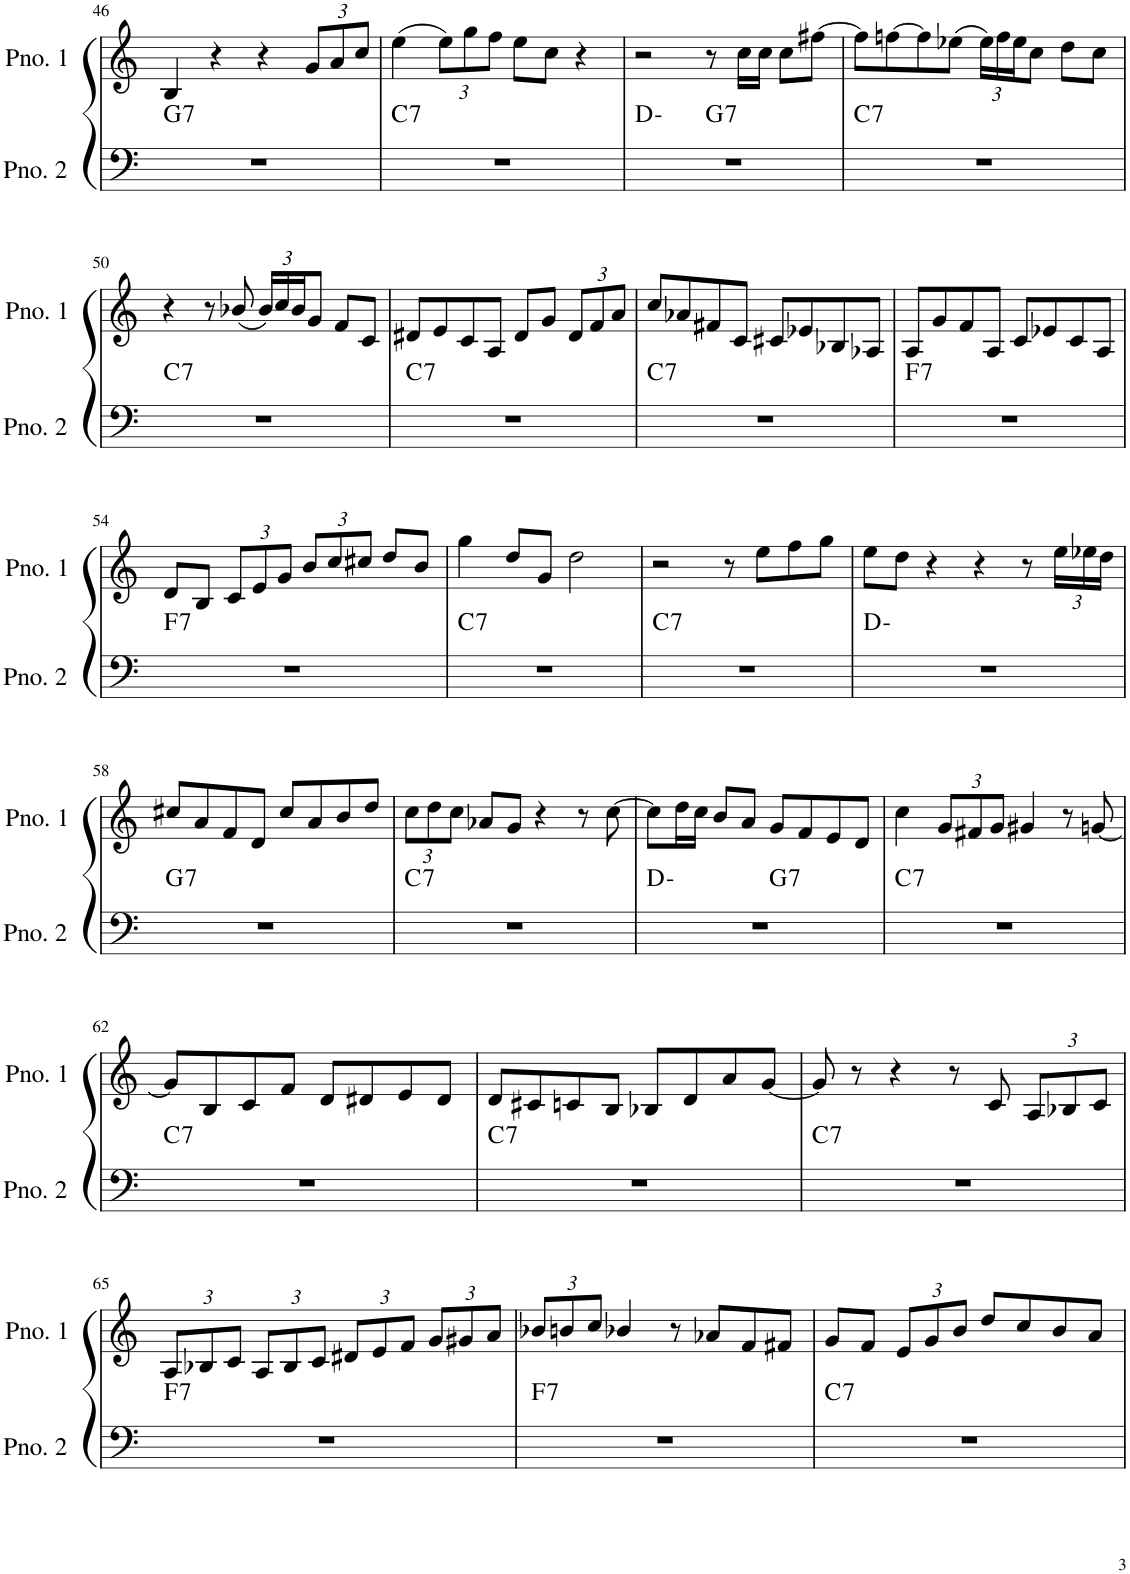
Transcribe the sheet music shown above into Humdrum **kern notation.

**kern	**harte	**kern
*part2	*part2	*part1
*staff2	*	*staff1
*I"ピアノ 2	*	*I"ピアノ 1
!!LO:PB:g=z
*clefF4	*	*clefG2
*k[]	*	*k[]
*M4/4	*	*M4/4
=46	=46	=46
!	!LO:H:kt=7	!
1r	G:7	4B/
.	.	4r
.	.	4r
*	*	*Xbrackettup
.	.	12g/L
.	.	12a/
.	.	12cc/J
=47	=47	=47
!	!LO:H:kt=7	!
1r	C:7	(4ee\
.	.	12ee\L)
.	.	12gg\
.	.	12ff\J
.	.	8ee\L
.	.	8cc\J
.	.	4r
=48	=48	=48
*^	*	*
1r	2ryy	D:min	2r
!	!	!LO:H:kt=7	!
.	2ryy	G:7	8r
.	.	.	16cc\LL
.	.	.	16cc\JJ
.	.	.	8cc\L
.	.	.	[8ff#X\J
=49	=49	=49	=49
!	!	!LO:H:kt=7	!
*v	*v	*	*
1r	C:7	8ff#\L]
.	.	[8ffn\
.	.	8ff\]
.	.	(8ee-X\J
.	.	24ee-\LL)
.	.	24ff\
.	.	24ee-\J
.	.	8cc\J
.	.	8dd\L
.	.	8cc\J
!!LO:LB:g=z
=50	=50	=50
!	!LO:H:kt=7	!
1r	C:7	4r
.	.	8r
.	.	(8b-X/
.	.	24b-/LL)
.	.	24cc/
.	.	24b-/J
.	.	8g/J
.	.	8f/L
.	.	8c/J
=51	=51	=51
!	!LO:H:kt=7	!
1r	C:7	8d#X/L
.	.	8e/
.	.	8c/
.	.	8A/J
.	.	8d#/L
.	.	8g/J
.	.	12d#/L
.	.	12f/
.	.	12a/J
=52	=52	=52
!	!LO:H:kt=7	!
1r	C:7	8cc/L
.	.	8a-X/
.	.	8f#X/
.	.	8c/J
.	.	8c#X/L
.	.	8e-X/
.	.	8B-X/
.	.	8A-X/J
=53	=53	=53
!	!LO:H:kt=7	!
1r	F:7	8A/L
.	.	8g/
.	.	8f/
.	.	8A/J
.	.	8c/L
.	.	8e-X/
.	.	8c/
.	.	8A/J
!!LO:LB:g=z
=54	=54	=54
!	!LO:H:kt=7	!
1r	F:7	8d/L
.	.	8B/J
.	.	12c/L
.	.	12e/
.	.	12g/J
.	.	12b/L
.	.	12cc/
.	.	12cc#X/J
.	.	8dd/L
.	.	8b/J
=55	=55	=55
!	!LO:H:kt=7	!
1r	C:7	4gg\
.	.	8dd/L
.	.	8g/J
.	.	2dd\
=56	=56	=56
!	!LO:H:kt=7	!
1r	C:7	2r
.	.	8r
.	.	8ee\L
.	.	8ff\
.	.	8gg\J
=57	=57	=57
1r	D:min	8ee\L
.	.	8dd\J
.	.	4r
.	.	4r
.	.	8r
.	.	24ee\LL
.	.	24ee-X\
.	.	24dd\JJ
!!LO:LB:g=z
=58	=58	=58
!	!LO:H:kt=7	!
1r	G:7	8cc#X/L
.	.	8a/
.	.	8f/
.	.	8d/J
.	.	8cc#/L
.	.	8a/
.	.	8b/
.	.	8dd/J
=59	=59	=59
!	!LO:H:kt=7	!
1r	C:7	12cc\L
.	.	12dd\
.	.	12cc\J
.	.	8a-X/L
.	.	8g/J
.	.	4r
.	.	8r
.	.	[8cc\
=60	=60	=60
*^	*	*
1r	2ryy	D:min	8cc\L]
.	.	.	16dd\L
.	.	.	16cc\JJ
.	.	.	8b/L
.	.	.	8a/J
!	!	!LO:H:kt=7	!
.	2ryy	G:7	8g/L
.	.	.	8f/
.	.	.	8e/
.	.	.	8d/J
=61	=61	=61	=61
!	!	!LO:H:kt=7	!
*v	*v	*	*
1r	C:7	4cc\
.	.	12g/L
.	.	12f#X/
.	.	12g/J
.	.	4g#X/
.	.	8r
.	.	[8gn/
!!LO:LB:g=z
=62	=62	=62
!	!LO:H:kt=7	!
1r	C:7	8g/L]
.	.	8B/
.	.	8c/
.	.	8f/J
.	.	8d/L
.	.	8d#X/
.	.	8e/
.	.	8d#/J
=63	=63	=63
!	!LO:H:kt=7	!
1r	C:7	8d/L
.	.	8c#X/
.	.	8cn/
.	.	8B/J
.	.	8B-X/L
.	.	8d/
.	.	8a/
.	.	[8g/J
=64	=64	=64
!	!LO:H:kt=7	!
1r	C:7	8g/]
.	.	8r
.	.	4r
.	.	8r
.	.	8c/
.	.	12A/L
.	.	12B-X/
.	.	12c/J
!!LO:LB:g=z
=65	=65	=65
!	!LO:H:kt=7	!
1r	F:7	12A/L
.	.	12B-X/
.	.	12c/J
.	.	12A/L
.	.	12B-/
.	.	12c/J
.	.	12d#X/L
.	.	12e/
.	.	12f/J
.	.	12g/L
.	.	12g#X/
.	.	12a/J
=66	=66	=66
!	!LO:H:kt=7	!
1r	F:7	12b-X/L
.	.	12bn/
.	.	12cc/J
.	.	4b-X/
.	.	8r
.	.	8a-X/L
.	.	8f/
.	.	8f#X/J
=67	=67	=67
!	!LO:H:kt=7	!
1r	C:7	8g/L
.	.	8f/J
.	.	12e/L
.	.	12g/
.	.	12b/J
.	.	8dd/L
.	.	8cc/
.	.	8b/
.	.	8a/J
=	=	=
*-	*-	*-
